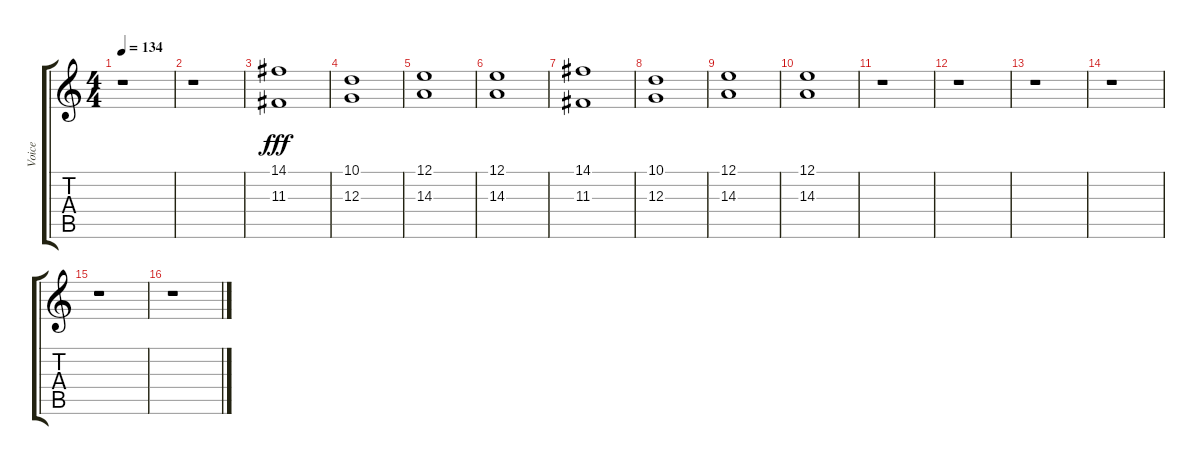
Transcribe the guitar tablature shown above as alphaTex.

\track ("Voice" "Voice") {instrument shakuhachi}
\staff {score tabs}
\tuning (E4 B3 G3 D3 A2 E2) {hide}
\ts (4 4)
\tempo 134
\clef g2
\ks c
r.1{dy fff} |
r.1 |
(14.1 11.3).1{instrument lead3calliope} |
(10.1 12.3).1 |
(12.1 14.3).1 |
(12.1 14.3).1 |
(14.1 11.3).1 |
(10.1 12.3).1 |
(12.1 14.3).1 |
(12.1 14.3).1 |
r.1 |
r.1 |
r.1 |
r.1 |
r.1 |
r.1
